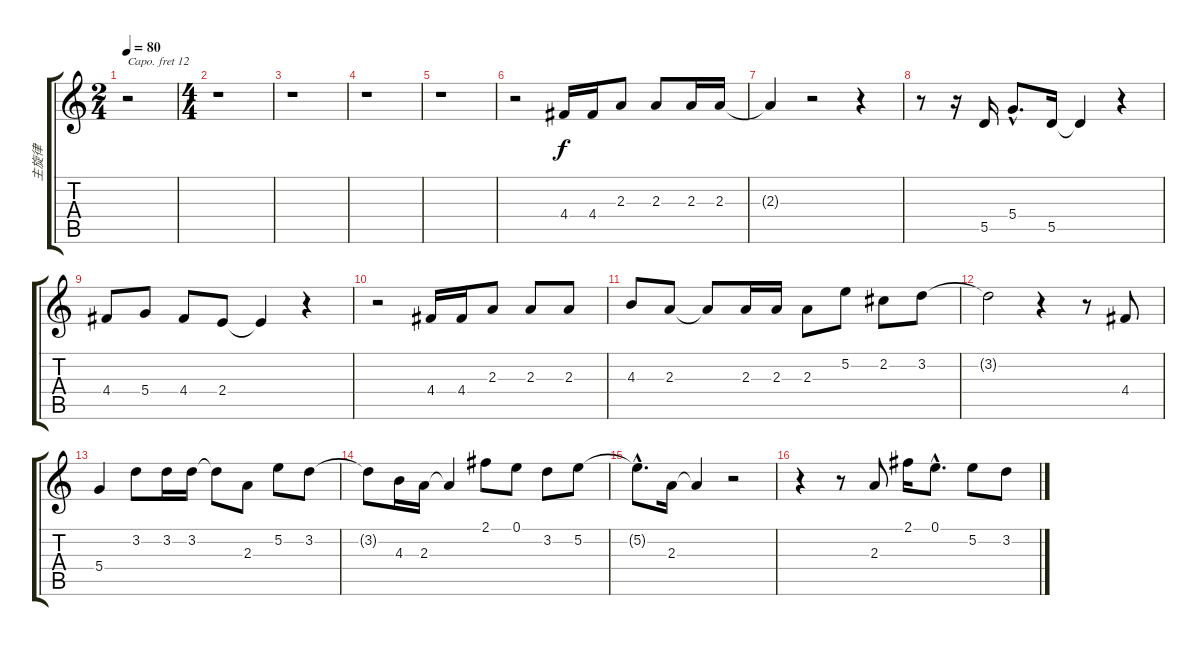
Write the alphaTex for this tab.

\track ("主旋律" "主旋律") {instrument flute}
\staff {score tabs}
\capo 12
\tuning (E4 B3 G3 D3 A2 E2) {hide}
\ts (2 4)
\tempo 80
\clef g2
\ks c
r.2{dy f instrument flute} |
\ts (4 4)
r.1 |
r.1 |
r.1 |
r.1 |
r.2 4.4.16 4.4.16 2.3.8 2.3.8 2.3.16 2.3.16 |
2.3{t}.4 r.2 r.4 |
r.8 r.16 5.5.16 5.4{hac}.8{d} 5.5.16 5.5{t}.4 r.4 |
4.4.8 5.4.8 4.4.8 2.4.8 2.4{t}.4 r.4 |
r.2 4.4.16 4.4.16 2.3.8 2.3.8 2.3.8 |
4.3.8 2.3.8 2.3{t}.8 2.3.16 2.3.16 2.3.8 5.2.8 2.2.8 3.2.8 |
3.2{t}.2 r.4 r.8 4.4.8 |
5.4.4 3.2.8 3.2.16 3.2.16 3.2{t}.8 2.3.8 5.2.8 3.2.8 |
3.2{t}.8 4.3.16 2.3.16 2.3{t}.4 2.1.8 0.1.8 3.2.8 5.2.8 |
5.2{hac t}.8{d} 2.3.16 2.3{t}.4 r.2 |
r.4 r.8 2.3.8 2.1.16 0.1{hac}.8{d} 5.2.8 3.2.8
